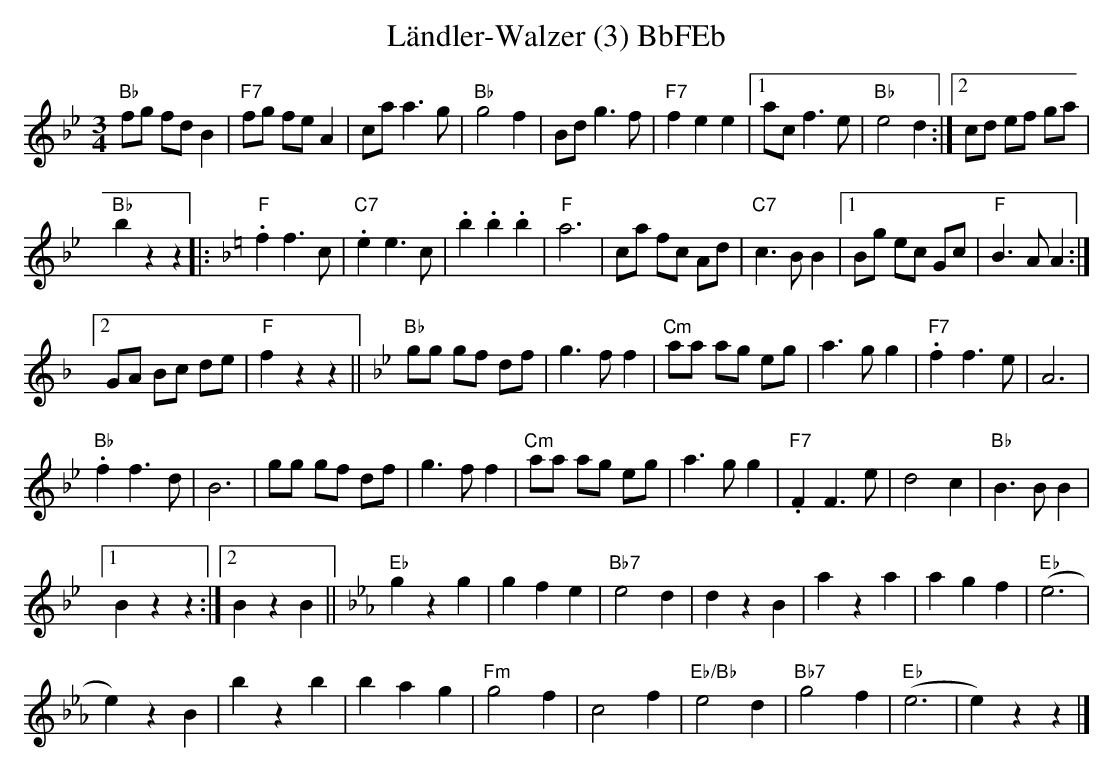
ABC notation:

X:1
T: Ländler-Walzer (3) BbFEb
M:3/4
L:1/8
K:Bb
"Bb"fg fd B2 | "F7"fg fe A2 | ca a3g | "Bb"g4f2 | Bd g3f | "F7"f2e2e2 |1 ac f3e | "Bb"e4d2 :|2 cd ef ga |
"Bb"b2z2z2 |: [K:F] "F".f2 f3c | "C7".e2e3c | .b2.b2.b2 | "F"a6 | ca fc Ad | "C7"c3BB2 |1 Bg ec Gc | "F"B3A A2 :|2
GA Bc de | "F"f2z2z2 || [K:Bb] "Bb"gg gf df | g3f f2 | "Cm"aa ag eg | a3g g2 | "F7".f2 f3e | A6 |
"Bb".f2f3d | B6 | gg gf df | g3f f2 | "Cm"aa ag eg | a3g g2 | "F7".F2 F3e | d4c2 | "Bb"B3BB2 |1
B2z2z2 :|2 B2z2B2 || [K:Eb] "Eb"g2z2g2 | g2f2e2 | "Bb7"e4d2 | d2z2B2 | a2z2a2 | a2g2f2 | ("Eb"e6 |
e2)z2B2 | b2z2b2 | b2a2g2 | "Fm"g4f2 | c4f2 | "Eb/Bb"e4d2 | "Bb7"g4f2 | ("Eb"e6 | e2) z2z2 |]
